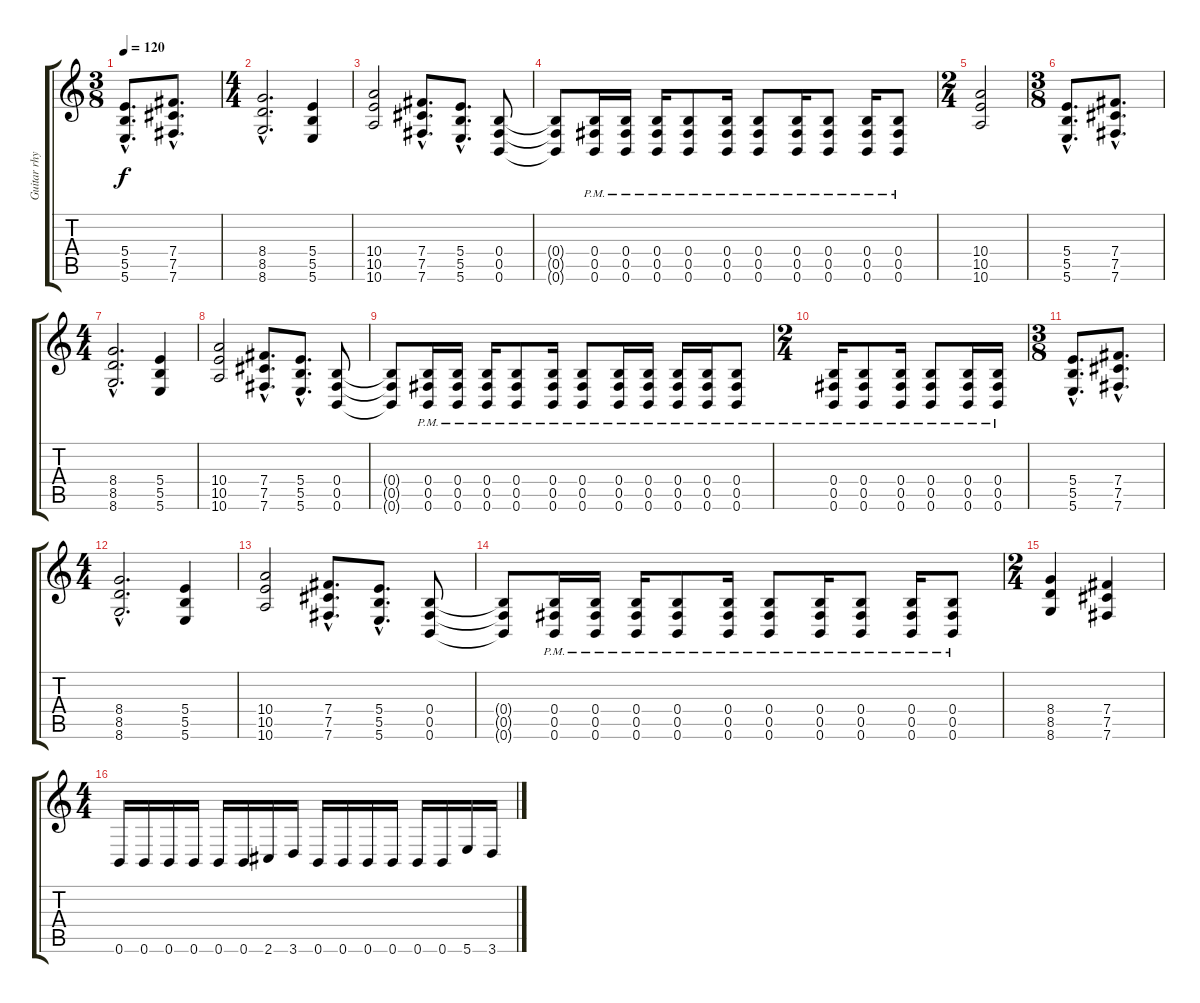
\track ("Guitar rhythm" "Guitar rhy") {instrument distortionguitar}
\staff {score tabs}
\tuning (Db4 Ab3 E3 B2 Gb2 B1) {hide}
\ts (3 8)
\tempo 120
\clef g2
\ks c
(5.4{hac} 5.5{hac} 5.6{hac}).8{d dy f} (7.4{hac} 7.5{hac} 7.6{hac}).8{d} |
\ts (4 4)
(8.4{hac} 8.5{hac} 8.6{hac}).2{d} (5.4 5.5 5.6).4 |
(10.4 10.5 10.6).2 (7.4{hac} 7.5{hac} 7.6{hac}).8{d} (5.4{hac} 5.5{hac} 5.6{hac}).8{d} (0.4 0.5 0.6).8 |
(0.4{t} 0.5{t} 0.6{t}).8 (0.4{pm} 0.5{pm} 0.6{pm}).16 (0.4{pm} 0.5{pm} 0.6{pm}).16 (0.4{pm} 0.5{pm} 0.6{pm}).16 (0.4{pm} 0.5{pm} 0.6{pm}).8 (0.4{pm} 0.5{pm} 0.6{pm}).16 (0.4{pm} 0.5{pm} 0.6{pm}).8 (0.4{pm} 0.5{pm} 0.6{pm}).16 (0.4{pm} 0.5{pm} 0.6{pm}).8 (0.4{pm} 0.5{pm} 0.6{pm}).16 (0.4{pm} 0.5{pm} 0.6{pm}).8 |
\ts (2 4)
(10.4 10.5 10.6).2 |
\ts (3 8)
(5.4{hac} 5.5{hac} 5.6{hac}).8{d} (7.4{hac} 7.5{hac} 7.6{hac}).8{d} |
\ts (4 4)
(8.4{hac} 8.5{hac} 8.6{hac}).2{d} (5.4 5.5 5.6).4 |
(10.4 10.5 10.6).2 (7.4{hac} 7.5{hac} 7.6{hac}).8{d} (5.4{hac} 5.5{hac} 5.6{hac}).8{d} (0.4 0.5 0.6).8 |
(0.4{t} 0.5{t} 0.6{t}).8 (0.4{pm} 0.5{pm} 0.6{pm}).16 (0.4{pm} 0.5{pm} 0.6{pm}).16 (0.4{pm} 0.5{pm} 0.6{pm}).16 (0.4{pm} 0.5{pm} 0.6{pm}).8 (0.4{pm} 0.5{pm} 0.6{pm}).16 (0.4{pm} 0.5{pm} 0.6{pm}).8 (0.4{pm} 0.5{pm} 0.6{pm}).16 (0.4{pm} 0.5{pm} 0.6{pm}).16 (0.4{pm} 0.5{pm} 0.6{pm}).16 (0.4{pm} 0.5{pm} 0.6{pm}).16 (0.4{pm} 0.5{pm} 0.6{pm}).8 |
\ts (2 4)
(0.4{pm} 0.5{pm} 0.6{pm}).16 (0.4{pm} 0.5{pm} 0.6{pm}).8 (0.4{pm} 0.5{pm} 0.6{pm}).16 (0.4{pm} 0.5{pm} 0.6{pm}).8 (0.4{pm} 0.5{pm} 0.6{pm}).16 (0.4{pm} 0.5{pm} 0.6{pm}).16 |
\ts (3 8)
(5.4{hac} 5.5{hac} 5.6{hac}).8{d} (7.4{hac} 7.5{hac} 7.6{hac}).8{d} |
\ts (4 4)
(8.4{hac} 8.5{hac} 8.6{hac}).2{d} (5.4 5.5 5.6).4 |
(10.4 10.5 10.6).2 (7.4{hac} 7.5{hac} 7.6{hac}).8{d} (5.4{hac} 5.5{hac} 5.6{hac}).8{d} (0.4 0.5 0.6).8 |
(0.4{t} 0.5{t} 0.6{t}).8 (0.4{pm} 0.5{pm} 0.6{pm}).16 (0.4{pm} 0.5{pm} 0.6{pm}).16 (0.4{pm} 0.5{pm} 0.6{pm}).16 (0.4{pm} 0.5{pm} 0.6{pm}).8 (0.4{pm} 0.5{pm} 0.6{pm}).16 (0.4{pm} 0.5{pm} 0.6{pm}).8 (0.4{pm} 0.5{pm} 0.6{pm}).16 (0.4{pm} 0.5{pm} 0.6{pm}).8 (0.4{pm} 0.5{pm} 0.6{pm}).16 (0.4{pm} 0.5{pm} 0.6{pm}).8 |
\ts (2 4)
(8.4 8.5 8.6).4 (7.4 7.5 7.6).4 |
\ts (4 4)
0.6.16 0.6.16 0.6.16 0.6.16 0.6.16 0.6.16 2.6.16 3.6.16 0.6.16 0.6.16 0.6.16 0.6.16 0.6.16 0.6.16 5.6.16 3.6.16
